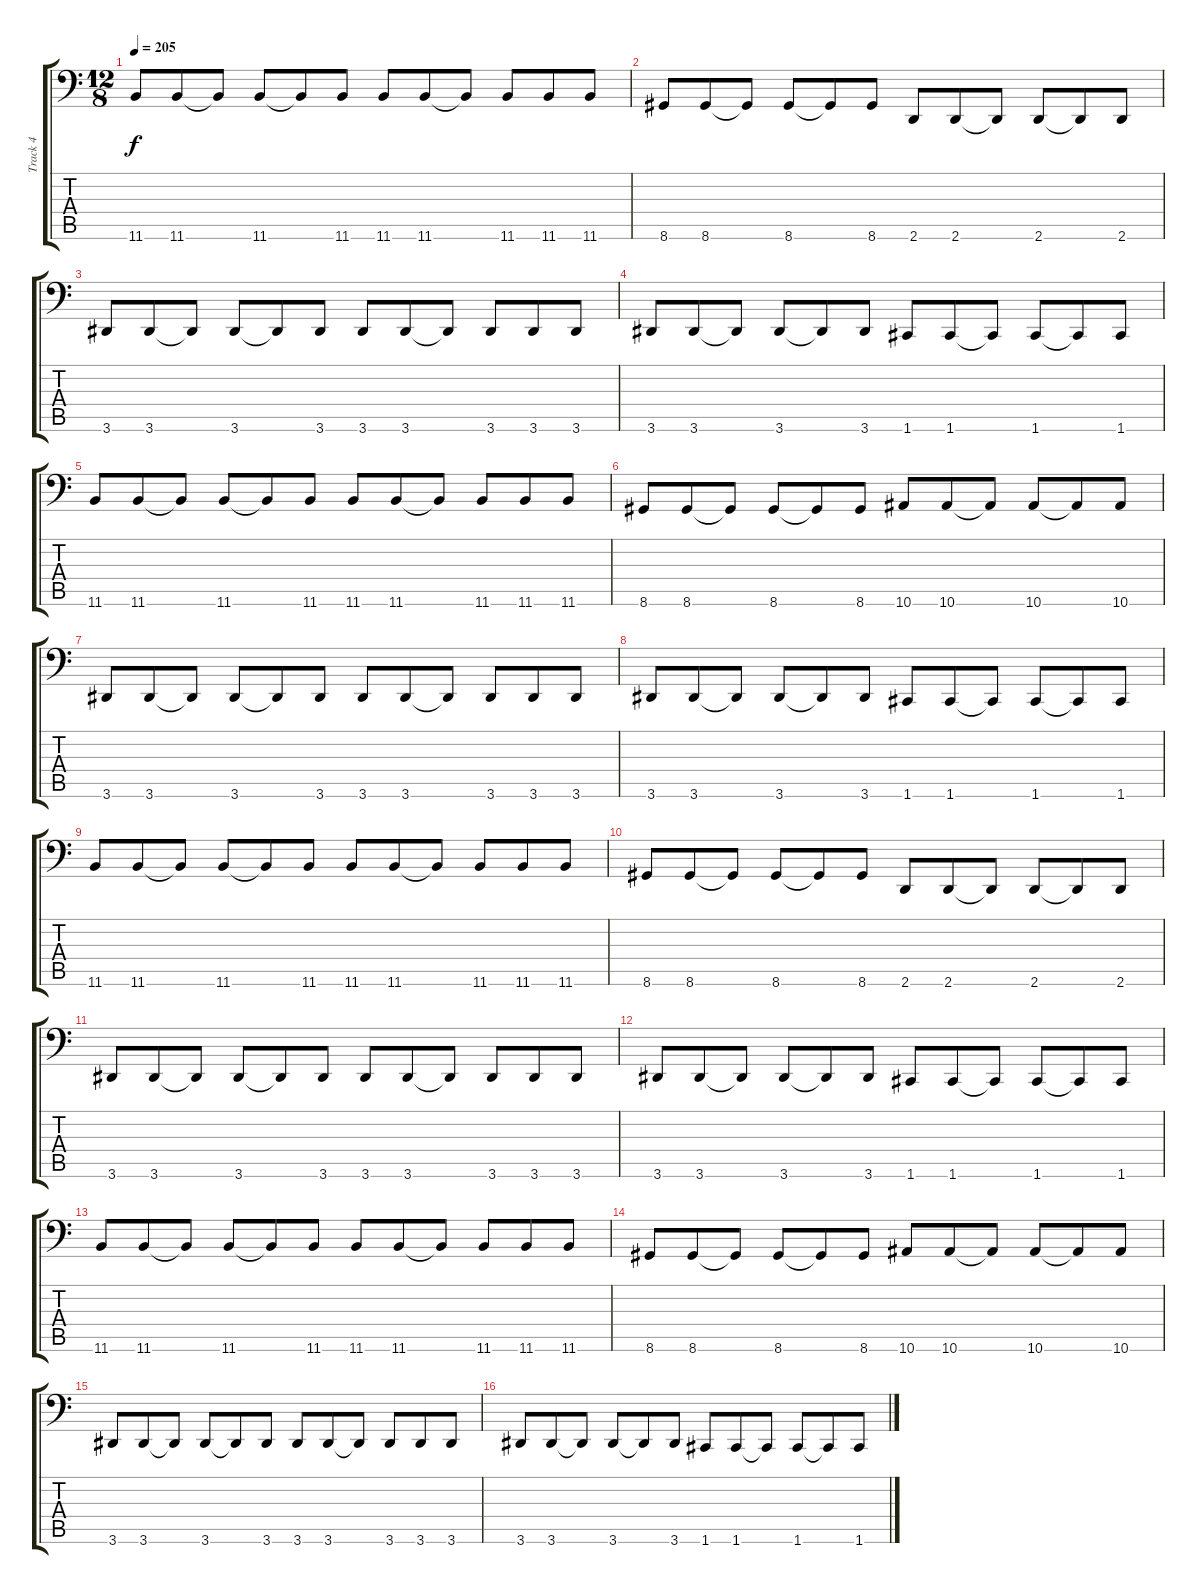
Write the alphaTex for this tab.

\track ("Track 4" "Track 4") {instrument electricbassfinger}
\staff {score tabs}
\tuning (D3 A2 F2 C2 G1 C1) {hide}
\ts (12 8)
\tempo 205
\clef f4
\ks c
11.6.8{dy f} 11.6.8 11.6{t}.8 11.6.8 11.6{t}.8 11.6.8 11.6.8 11.6.8 11.6{t}.8 11.6.8 11.6.8 11.6.8 |
8.6.8 8.6.8 8.6{t}.8 8.6.8 8.6{t}.8 8.6.8 2.6.8 2.6.8 2.6{t}.8 2.6.8 2.6{t}.8 2.6.8 |
3.6.8 3.6.8 3.6{t}.8 3.6.8 3.6{t}.8 3.6.8 3.6.8 3.6.8 3.6{t}.8 3.6.8 3.6.8 3.6.8 |
3.6.8 3.6.8 3.6{t}.8 3.6.8 3.6{t}.8 3.6.8 1.6.8 1.6.8 1.6{t}.8 1.6.8 1.6{t}.8 1.6.8 |
11.6.8 11.6.8 11.6{t}.8 11.6.8 11.6{t}.8 11.6.8 11.6.8 11.6.8 11.6{t}.8 11.6.8 11.6.8 11.6.8 |
8.6.8 8.6.8 8.6{t}.8 8.6.8 8.6{t}.8 8.6.8 10.6.8 10.6.8 10.6{t}.8 10.6.8 10.6{t}.8 10.6.8 |
3.6.8 3.6.8 3.6{t}.8 3.6.8 3.6{t}.8 3.6.8 3.6.8 3.6.8 3.6{t}.8 3.6.8 3.6.8 3.6.8 |
3.6.8 3.6.8 3.6{t}.8 3.6.8 3.6{t}.8 3.6.8 1.6.8 1.6.8 1.6{t}.8 1.6.8 1.6{t}.8 1.6.8 |
11.6.8 11.6.8 11.6{t}.8 11.6.8 11.6{t}.8 11.6.8 11.6.8 11.6.8 11.6{t}.8 11.6.8 11.6.8 11.6.8 |
8.6.8 8.6.8 8.6{t}.8 8.6.8 8.6{t}.8 8.6.8 2.6.8 2.6.8 2.6{t}.8 2.6.8 2.6{t}.8 2.6.8 |
3.6.8 3.6.8 3.6{t}.8 3.6.8 3.6{t}.8 3.6.8 3.6.8 3.6.8 3.6{t}.8 3.6.8 3.6.8 3.6.8 |
3.6.8 3.6.8 3.6{t}.8 3.6.8 3.6{t}.8 3.6.8 1.6.8 1.6.8 1.6{t}.8 1.6.8 1.6{t}.8 1.6.8 |
11.6.8 11.6.8 11.6{t}.8 11.6.8 11.6{t}.8 11.6.8 11.6.8 11.6.8 11.6{t}.8 11.6.8 11.6.8 11.6.8 |
8.6.8 8.6.8 8.6{t}.8 8.6.8 8.6{t}.8 8.6.8 10.6.8 10.6.8 10.6{t}.8 10.6.8 10.6{t}.8 10.6.8 |
3.6.8 3.6.8 3.6{t}.8 3.6.8 3.6{t}.8 3.6.8 3.6.8 3.6.8 3.6{t}.8 3.6.8 3.6.8 3.6.8 |
3.6.8 3.6.8 3.6{t}.8 3.6.8 3.6{t}.8 3.6.8 1.6.8 1.6.8 1.6{t}.8 1.6.8 1.6{t}.8 1.6.8
